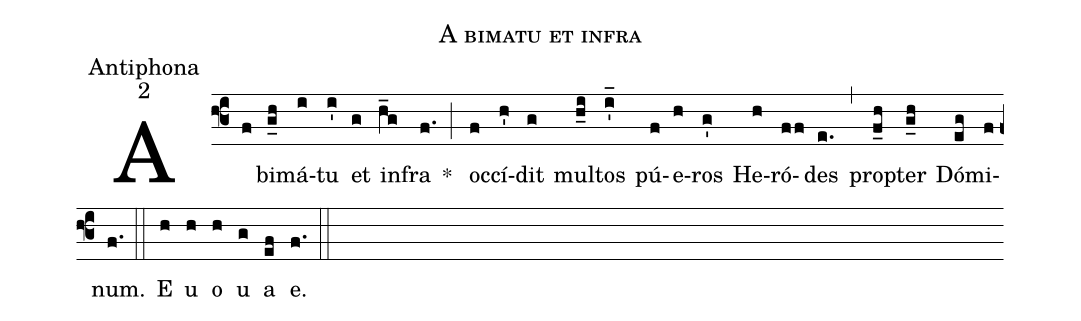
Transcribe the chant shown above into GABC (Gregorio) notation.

name:A bimatu et infra;
office-part:Antiphona;
mode:2;
%%
(f3) A(f) bi(g_h)má(i)tu(i')() et(g) in(h_g)fra(f.) * (;) oc(f)cí(h')dit(g) mul(h_i)tos(i'_) pú(f)e(h)ros(g') He(h)ró(ff)des(e.) (,) pro(f_h)pter(g_h) Dó(eg)mi(f)num.(f.) (::) E(h) u(h) o(h) u(g) a(ef) e.(f.) (::)
